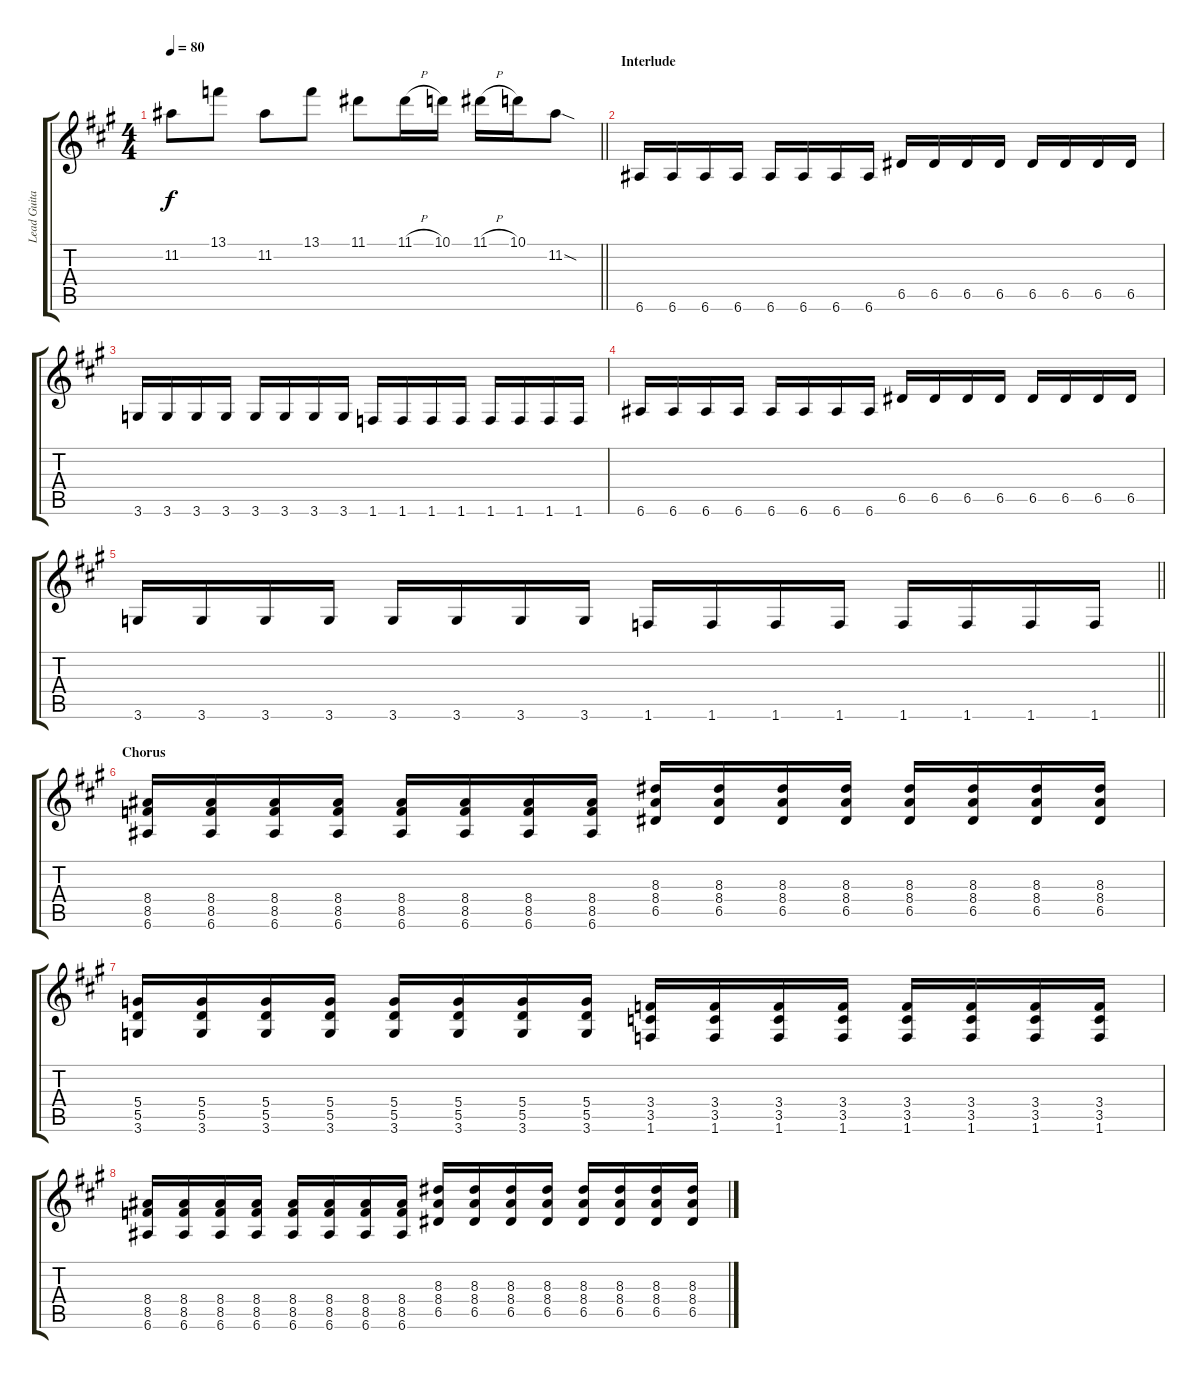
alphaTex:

\track ("Lead Guitar" "Lead Guita") {instrument overdrivenguitar}
\staff {score tabs}
\tuning (E4 B3 G3 D3 A2 E2) {hide}
\ts (4 4)
\tempo 80
\clef g2
\barLineRight lightlight
\ks a
11.2.8{dy f} 13.1.8 11.2.8 13.1.8 11.1.8 11.1{h}.16 10.1.16 11.1{h}.16 10.1.16 11.2{sod}.8 |
\section ("" "Interlude")
6.6.16 6.6.16 6.6.16 6.6.16 6.6.16 6.6.16 6.6.16 6.6.16 6.5.16 6.5.16 6.5.16 6.5.16 6.5.16 6.5.16 6.5.16 6.5.16 |
3.6.16 3.6.16 3.6.16 3.6.16 3.6.16 3.6.16 3.6.16 3.6.16 1.6.16 1.6.16 1.6.16 1.6.16 1.6.16 1.6.16 1.6.16 1.6.16 |
6.6.16 6.6.16 6.6.16 6.6.16 6.6.16 6.6.16 6.6.16 6.6.16 6.5.16 6.5.16 6.5.16 6.5.16 6.5.16 6.5.16 6.5.16 6.5.16 |
\barLineRight lightlight
3.6.16 3.6.16 3.6.16 3.6.16 3.6.16 3.6.16 3.6.16 3.6.16 1.6.16 1.6.16 1.6.16 1.6.16 1.6.16 1.6.16 1.6.16 1.6.16 |
\section ("" "Chorus")
(8.4 8.5 6.6).16 (8.4 8.5 6.6).16 (8.4 8.5 6.6).16 (8.4 8.5 6.6).16 (8.4 8.5 6.6).16 (8.4 8.5 6.6).16 (8.4 8.5 6.6).16 (8.4 8.5 6.6).16 (8.3 8.4 6.5).16 (8.3 8.4 6.5).16 (8.3 8.4 6.5).16 (8.3 8.4 6.5).16 (8.3 8.4 6.5).16 (8.3 8.4 6.5).16 (8.3 8.4 6.5).16 (8.3 8.4 6.5).16 |
(5.4 5.5 3.6).16 (5.4 5.5 3.6).16 (5.4 5.5 3.6).16 (5.4 5.5 3.6).16 (5.4 5.5 3.6).16 (5.4 5.5 3.6).16 (5.4 5.5 3.6).16 (5.4 5.5 3.6).16 (3.4 3.5 1.6).16 (3.4 3.5 1.6).16 (3.4 3.5 1.6).16 (3.4 3.5 1.6).16 (3.4 3.5 1.6).16 (3.4 3.5 1.6).16 (3.4 3.5 1.6).16 (3.4 3.5 1.6).16 |
(8.4 8.5 6.6).16 (8.4 8.5 6.6).16 (8.4 8.5 6.6).16 (8.4 8.5 6.6).16 (8.4 8.5 6.6).16 (8.4 8.5 6.6).16 (8.4 8.5 6.6).16 (8.4 8.5 6.6).16 (8.3 8.4 6.5).16 (8.3 8.4 6.5).16 (8.3 8.4 6.5).16 (8.3 8.4 6.5).16 (8.3 8.4 6.5).16 (8.3 8.4 6.5).16 (8.3 8.4 6.5).16 (8.3 8.4 6.5).16
